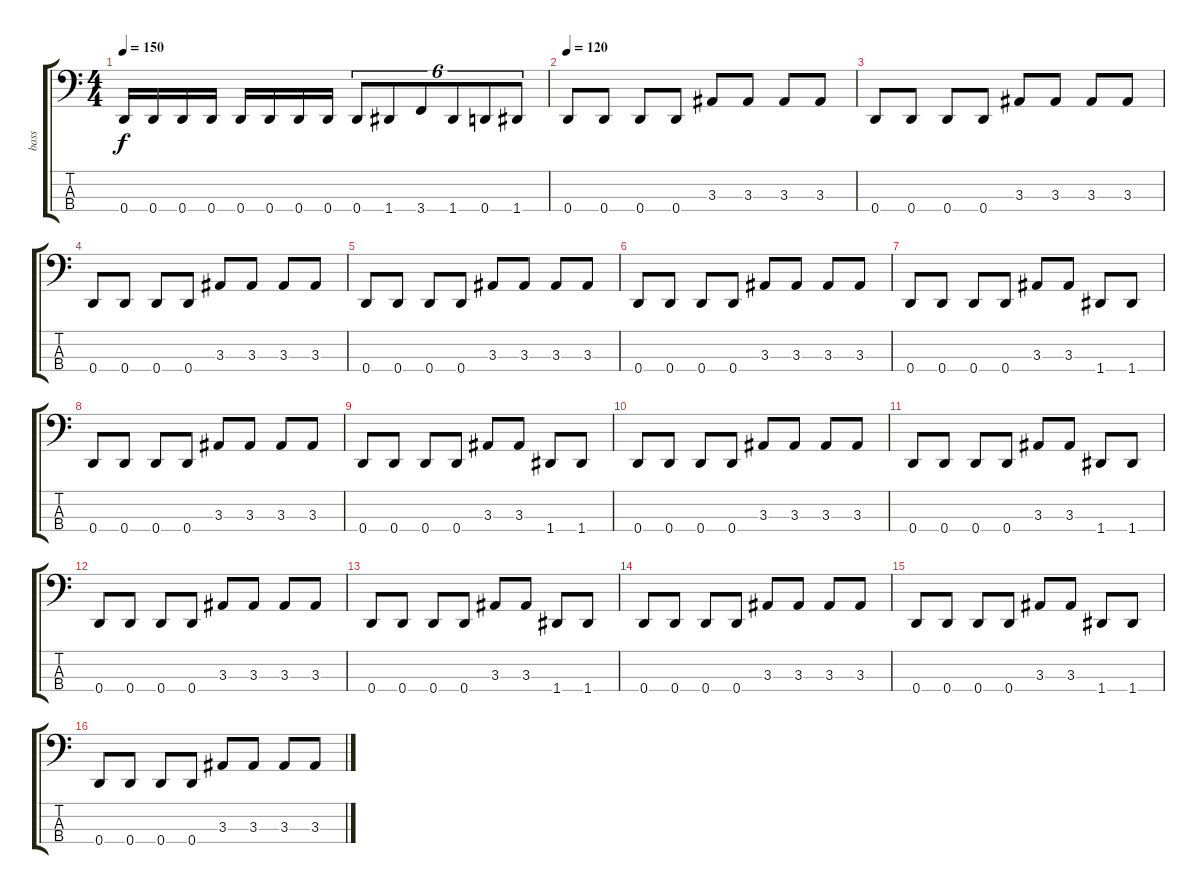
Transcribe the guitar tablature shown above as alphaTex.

\track ("bass" "bass") {instrument electricbasspick}
\staff {score tabs}
\tuning (F2 C2 G1 D1) {hide}
\ts (4 4)
\tempo 150
\clef f4
\ks c
0.4.16{dy f} 0.4.16 0.4.16 0.4.16 0.4.16 0.4.16 0.4.16 0.4.16 0.4.8{tu (6 4)} 1.4.8{tu (6 4)} 3.4.8{tu (6 4)} 1.4.8{tu (6 4)} 0.4.8{tu (6 4)} 1.4.8{tu (6 4)} |
\tempo 120
0.4.8 0.4.8 0.4.8 0.4.8 3.3.8 3.3.8 3.3.8 3.3.8 |
0.4.8 0.4.8 0.4.8 0.4.8 3.3.8 3.3.8 3.3.8 3.3.8 |
0.4.8 0.4.8 0.4.8 0.4.8 3.3.8 3.3.8 3.3.8 3.3.8 |
0.4.8 0.4.8 0.4.8 0.4.8 3.3.8 3.3.8 3.3.8 3.3.8 |
0.4.8 0.4.8 0.4.8 0.4.8 3.3.8 3.3.8 3.3.8 3.3.8 |
0.4.8 0.4.8 0.4.8 0.4.8 3.3.8 3.3.8 1.4.8 1.4.8 |
0.4.8 0.4.8 0.4.8 0.4.8 3.3.8 3.3.8 3.3.8 3.3.8 |
0.4.8 0.4.8 0.4.8 0.4.8 3.3.8 3.3.8 1.4.8 1.4.8 |
0.4.8 0.4.8 0.4.8 0.4.8 3.3.8 3.3.8 3.3.8 3.3.8 |
0.4.8 0.4.8 0.4.8 0.4.8 3.3.8 3.3.8 1.4.8 1.4.8 |
0.4.8 0.4.8 0.4.8 0.4.8 3.3.8 3.3.8 3.3.8 3.3.8 |
0.4.8 0.4.8 0.4.8 0.4.8 3.3.8 3.3.8 1.4.8 1.4.8 |
0.4.8 0.4.8 0.4.8 0.4.8 3.3.8 3.3.8 3.3.8 3.3.8 |
0.4.8 0.4.8 0.4.8 0.4.8 3.3.8 3.3.8 1.4.8 1.4.8 |
0.4.8 0.4.8 0.4.8 0.4.8 3.3.8 3.3.8 3.3.8 3.3.8
